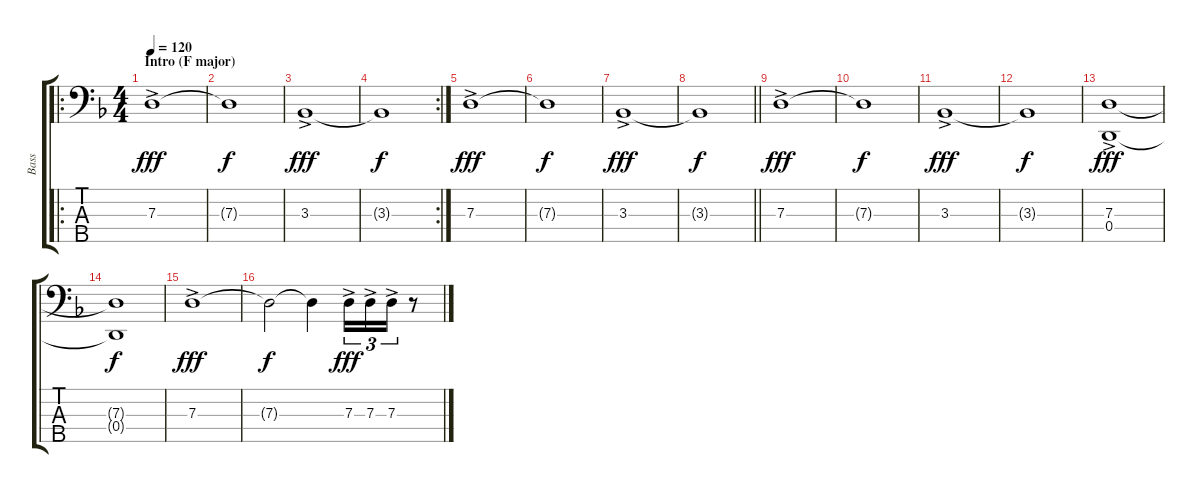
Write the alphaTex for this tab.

\track ("Bass" "Bass") {instrument electricbassfinger}
\staff {score tabs}
\tuning (F2 C2 G1 D1 A0) {hide}
\ro
\ts (4 4)
\section ("" "Intro (F major)")
\tempo 120
\clef f4
\ks f
7.3{ac}.1{dy fff instrument electricbassfinger} |
7.3{t}.1{dy f} |
3.3{ac}.1{dy fff} |
\rc 2
3.3{t}.1{dy f} |
7.3{ac}.1{dy fff} |
7.3{t}.1{dy f} |
3.3{ac}.1{dy fff} |
\barLineRight lightlight
3.3{t}.1{dy f} |
7.3{ac}.1{dy fff} |
7.3{t}.1{dy f} |
3.3{ac}.1{dy fff} |
3.3{t}.1{dy f} |
(7.3 0.4{ac}).1{dy fff} |
(7.3{t} 0.4{t}).1{dy f} |
7.3{ac}.1{dy fff} |
7.3{t}.2{dy f} 7.3{t}.4 7.3{ac}.16{tu (3 2) dy fff} 7.3{ac}.16{tu (3 2)} 7.3{ac}.16{tu (3 2)} r.8
